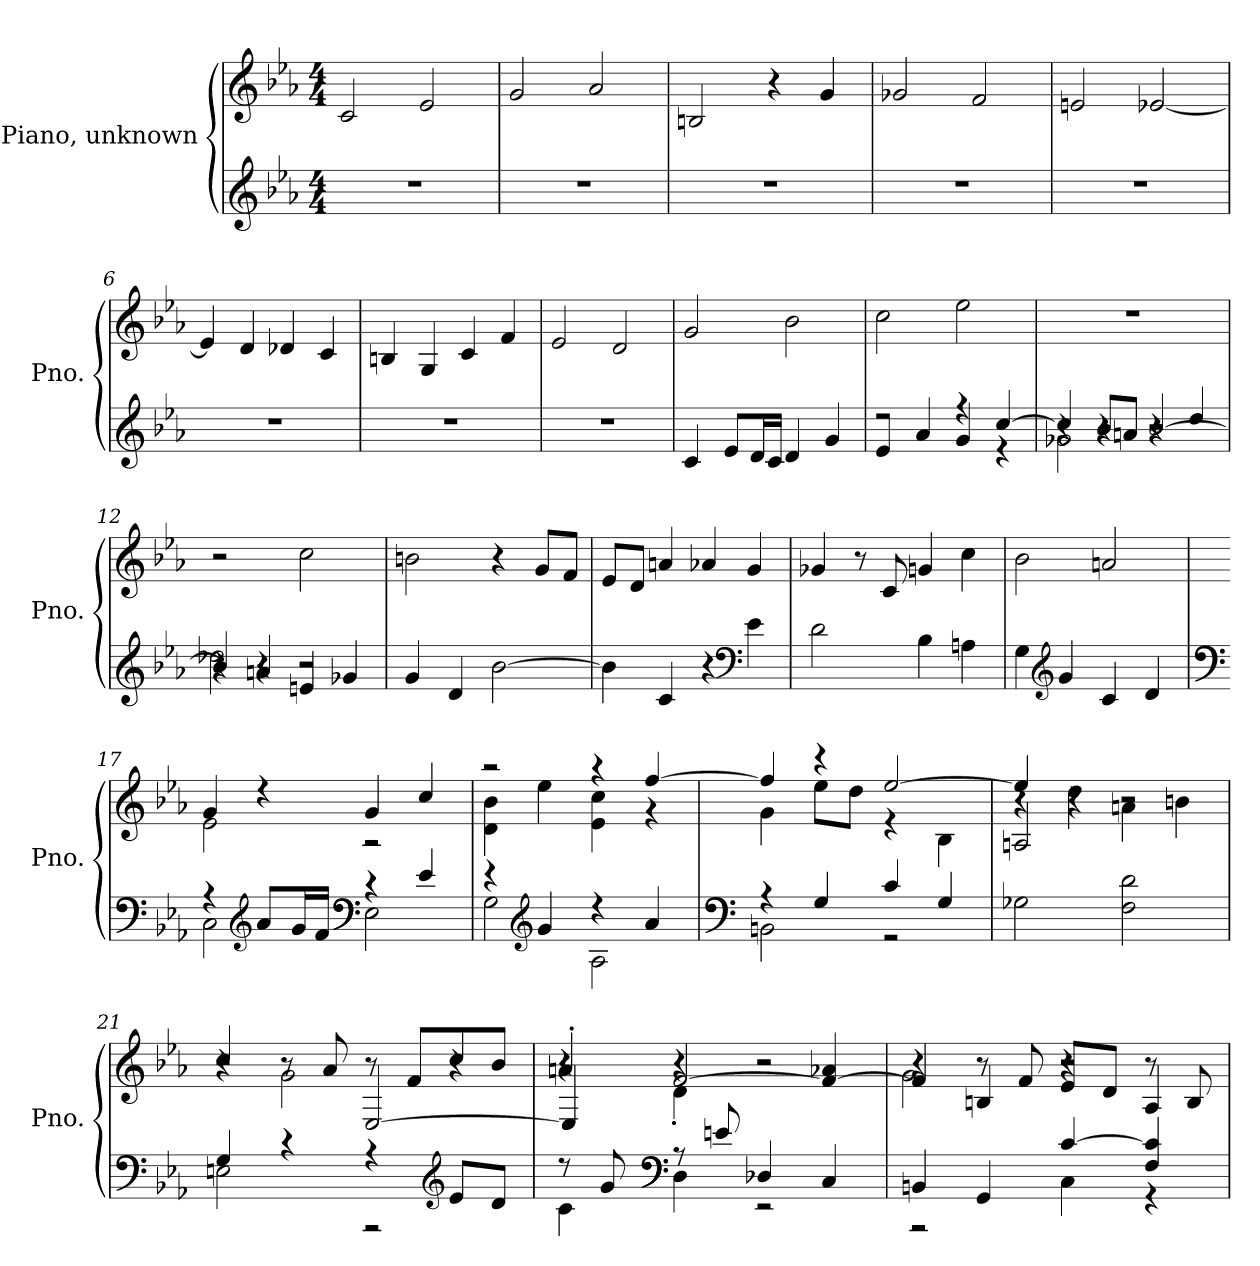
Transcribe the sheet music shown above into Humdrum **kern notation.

**kern	**kern
*part1	*part1
*staff2	*staff1
*I"Piano, unknown	*
*I'Pno.	*
*clefG2	*clefG2
*k[b-e-a-]	*k[b-e-a-]
*M4/4	*M4/4
*MM120	*MM120
=1	=1
1r	2c/
.	2e-/
=2	=2
1r	2g/
.	2a-/
=3	=3
1r	2Bn/
.	4r
.	4g/
=4	=4
1r	2g-X/
.	2f/
=5	=5
1r	2en/
.	[2e-X/
=6	=6
1r	4e-/]
.	4d/
.	4d-X/
.	4c/
=7	=7
1r	4Bn/
.	4G/
.	4c/
.	4f/
=8	=8
1r	2e-/
.	2d/
=9	=9
4c/	2g/
8e-/L	.
16d/L	.
16c/JJ	.
4d/	2b-\
4g/	.
!!LO:LB:g=z
=10	=10
*^	*
2r	4e-/	2cc\
.	4a-/	.
4r	4g/	2ee-\
[4cc/	4r	.
=11	=11	=11
*	*^	*
4cc/]	2g-X\	4r	1r
4r	.	8b-/L	.
.	.	8an/J	.
[2b-/	2r	4r	.
.	.	4dd/	.
=12	=12	=12	=12
4b-/]	2dd-X\	4r	2r
4r	.	4an/	.
2r	2r	4en/	2cc\
.	.	4g-X/	.
*v	*v	*v	*
=13	=13
4g/	2bn\
4d/	.
[2b-\	4r
.	8g/L
.	8f/J
=14	=14
4b-\]	8e-/L
.	8d/J
4c/	4an/
4r	4a-X/
*clefF4	*
4e-\	4g/
=15	=15
2d\	4g-X/
.	8r
.	8c/
4B-\	4gn/
4An\	4cc\
!!LO:LB:g=z
=16	=16
4G\	2b-\
*clefG2	*
4g/	.
4c/	2an/
4d/	.
=17	=17
*clefF4	*
*^	*^
4r	2C\	4g/	2e-\
*clefG2	*	*	*
8a-/L	.	4r	.
16g/L	.	.	.
16f/JJ	.	.	.
*clefF4	*	*	*
4r	2E-\	4g/	2r
4e-/	.	4cc/	.
=18	=18	=18	=18
4r	2G\	2r	4d\ 4b-\
*clefG2	*	*	*
4g/	.	.	4ee-\
4r	2A-\	4r	4e-\ 4cc\
4a-/	.	[4ff/	4r
=19	=19	=19	=19
*clefF4	*	*	*
4r	2BBn\	4ff/]	4g\
4G/	.	4r	8ee-\L
.	.	.	8dd\J
4c/	2r	[2ee-/	4r
4G/	.	.	4B-\
*v	*v	*	*
=20	=20	=20
*	*	*^
2G-X\	4ee-/]	4r	2An/
.	4r	4dd\	.
2F\ 2d\	2r	4an\	2r
.	.	4bn\	.
!!LO:LB:g=z	!!	!!
=21	=21	=21	=21
*^	*	*	*
4G/	2En\	4cc/	4r	2r
4r	.	8r	2g\	.
.	.	8a-/	.	.
4r	2r	8r	.	[2E-/
.	.	8f/L	.	.
*clefG2	*	*	*	*
8e-/L	.	8cc/	4r	.
8d/J	.	8b-/J	.	.
=22	=22	=22	=22	=22
8r	4c\	4an'/	4r	4E-/]
8g/	.	.	.	.
*clefF4	*	*	*	*
8r	4D\	[2f/	4d'\	4r
8en/	.	.	.	.
4D-X/	2r	.	2r	2r
4C/	.	4f/_ 4a-X/	.	.
=23	=23	=23	=23	=23
4BBn/	2r	4f/]	2g\	4r
4GG/	.	8r	.	4Bn/
.	.	8f/	.	.
[4c/	4C\	8e-/L	2r	4r
.	.	8d/J	.	.
4F/ 4c/]	4r	8r	.	4A-/
.	.	8B/	.	.
*v	*v	*	*	*
*	*v	*v	*v
=	=
*-	*-
